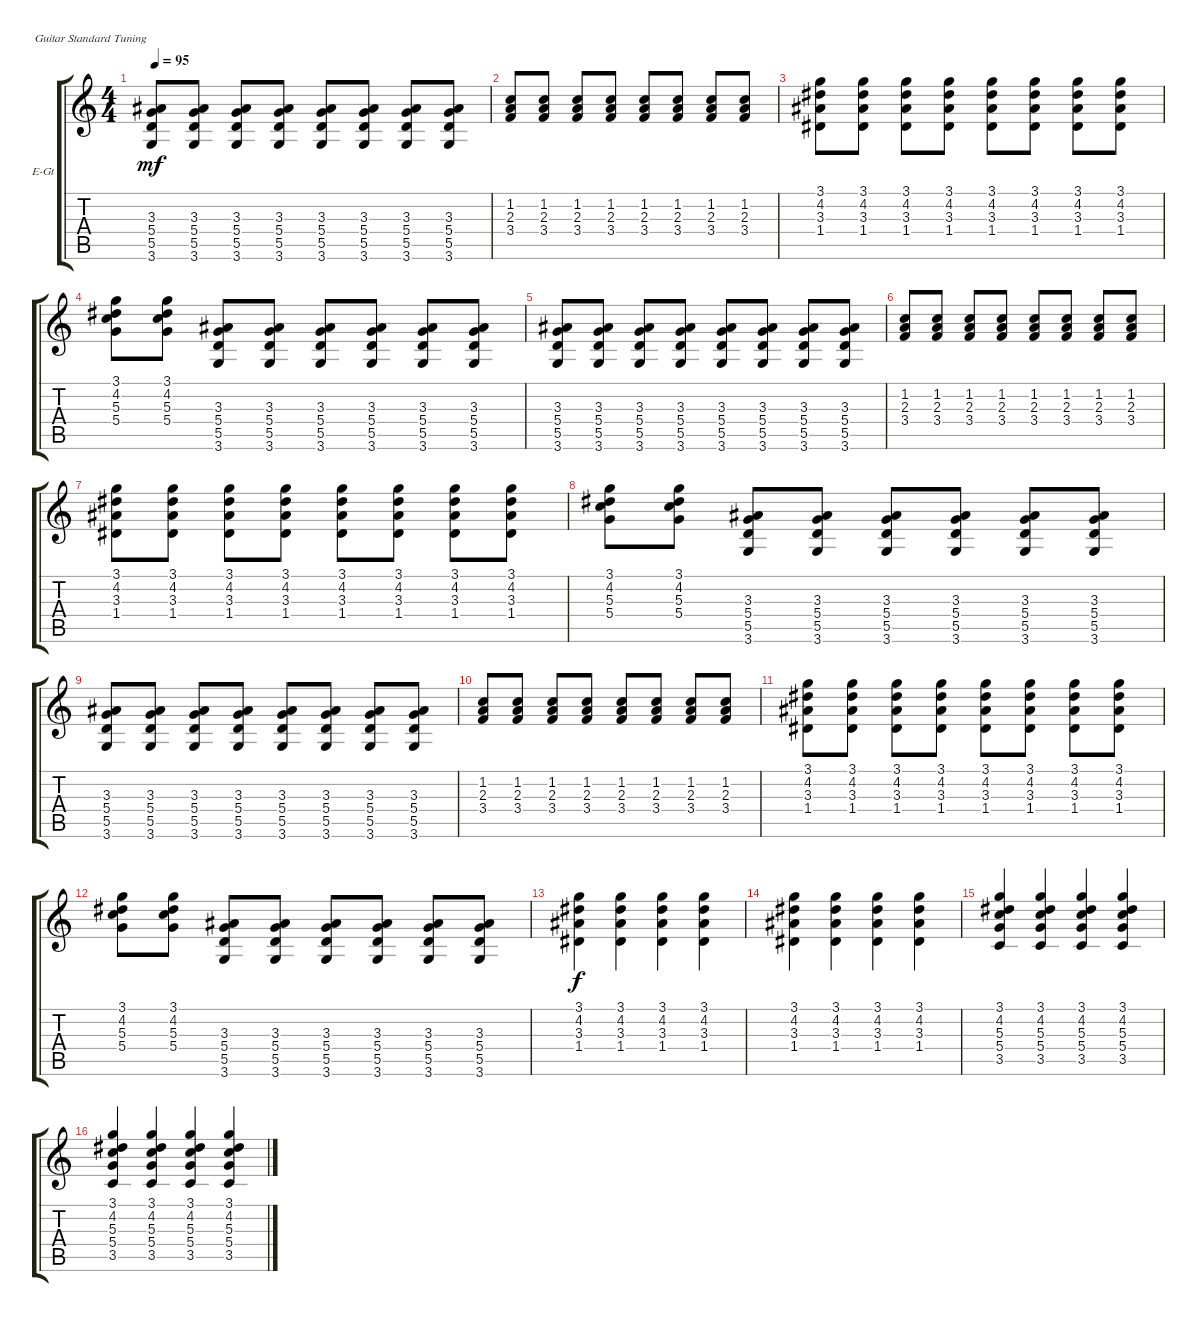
\defaultSystemsLayout 4
\bracketExtendMode groupsimilarinstruments
\firstSystemTrackNameOrientation horizontal
\otherSystemsTrackNameOrientation horizontal
\track ("Electric Guitar" "E-Gt") {instrument electricguitarclean}
\staff {score tabs}
\tuning (E4 B3 G3 D3 A2 E2)
\ts (4 4)
\tempo 95
\clef g2
\ks c
(3.6 5.5 5.4 3.3).8{dy mf} (3.6 5.5 5.4 3.3).8 (3.6 5.5 5.4 3.3).8 (3.6 5.5 5.4 3.3).8 (3.6 5.5 5.4 3.3).8 (3.6 5.5 5.4 3.3).8 (3.6 5.5 5.4 3.3).8 (3.6 5.5 5.4 3.3).8 |
(3.4 2.3 1.2).8 (3.4 2.3 1.2).8 (3.4 2.3 1.2).8 (3.4 2.3 1.2).8 (3.4 2.3 1.2).8 (3.4 2.3 1.2).8 (3.4 2.3 1.2).8 (3.4 2.3 1.2).8 |
(1.4 3.3 4.2 3.1).8 (1.4 3.3 4.2 3.1).8 (1.4 3.3 4.2 3.1).8 (1.4 3.3 4.2 3.1).8 (1.4 3.3 4.2 3.1).8 (1.4 3.3 4.2 3.1).8 (1.4 3.3 4.2 3.1).8 (1.4 3.3 4.2 3.1).8 |
(5.4 5.3 4.2 3.1).8 (5.4 5.3 4.2 3.1).8 (3.6 5.5 5.4 3.3).8 (3.6 5.5 5.4 3.3).8 (3.6 5.5 5.4 3.3).8 (3.6 5.5 5.4 3.3).8 (3.6 5.5 5.4 3.3).8 (3.6 5.5 5.4 3.3).8 |
(3.6 5.5 5.4 3.3).8 (3.6 5.5 5.4 3.3).8 (3.6 5.5 5.4 3.3).8 (3.6 5.5 5.4 3.3).8 (3.6 5.5 5.4 3.3).8 (3.6 5.5 5.4 3.3).8 (3.6 5.5 5.4 3.3).8 (3.6 5.5 5.4 3.3).8 |
(3.4 2.3 1.2).8 (3.4 2.3 1.2).8 (3.4 2.3 1.2).8 (3.4 2.3 1.2).8 (3.4 2.3 1.2).8 (3.4 2.3 1.2).8 (3.4 2.3 1.2).8 (3.4 2.3 1.2).8 |
(1.4 3.3 4.2 3.1).8 (1.4 3.3 4.2 3.1).8 (1.4 3.3 4.2 3.1).8 (1.4 3.3 4.2 3.1).8 (1.4 3.3 4.2 3.1).8 (1.4 3.3 4.2 3.1).8 (1.4 3.3 4.2 3.1).8 (1.4 3.3 4.2 3.1).8 |
(5.4 5.3 4.2 3.1).8 (5.4 5.3 4.2 3.1).8 (3.6 5.5 5.4 3.3).8 (3.6 5.5 5.4 3.3).8 (3.6 5.5 5.4 3.3).8 (3.6 5.5 5.4 3.3).8 (3.6 5.5 5.4 3.3).8 (3.6 5.5 5.4 3.3).8 |
(3.6 5.5 5.4 3.3).8 (3.6 5.5 5.4 3.3).8 (3.6 5.5 5.4 3.3).8 (3.6 5.5 5.4 3.3).8 (3.6 5.5 5.4 3.3).8 (3.6 5.5 5.4 3.3).8 (3.6 5.5 5.4 3.3).8 (3.6 5.5 5.4 3.3).8 |
(3.4 2.3 1.2).8 (3.4 2.3 1.2).8 (3.4 2.3 1.2).8 (3.4 2.3 1.2).8 (3.4 2.3 1.2).8 (3.4 2.3 1.2).8 (3.4 2.3 1.2).8 (3.4 2.3 1.2).8 |
(1.4 3.3 4.2 3.1).8 (1.4 3.3 4.2 3.1).8 (1.4 3.3 4.2 3.1).8 (1.4 3.3 4.2 3.1).8 (1.4 3.3 4.2 3.1).8 (1.4 3.3 4.2 3.1).8 (1.4 3.3 4.2 3.1).8 (1.4 3.3 4.2 3.1).8 |
(5.4 5.3 4.2 3.1).8 (5.4 5.3 4.2 3.1).8 (3.6 5.5 5.4 3.3).8 (3.6 5.5 5.4 3.3).8 (3.6 5.5 5.4 3.3).8 (3.6 5.5 5.4 3.3).8 (3.6 5.5 5.4 3.3).8 (3.6 5.5 5.4 3.3).8 |
(1.4 3.3 4.2 3.1).4{dy f} (1.4 3.3 4.2 3.1).4 (1.4 3.3 4.2 3.1).4 (1.4 3.3 4.2 3.1).4 |
(1.4 3.3 4.2 3.1).4 (1.4 3.3 4.2 3.1).4 (1.4 3.3 4.2 3.1).4 (1.4 3.3 4.2 3.1).4 |
(3.5 5.4 5.3 4.2 3.1).4 (3.5 5.4 5.3 4.2 3.1).4 (3.5 5.4 5.3 4.2 3.1).4 (3.5 5.4 5.3 4.2 3.1).4 |
(3.5 5.4 5.3 4.2 3.1).4 (3.5 5.4 5.3 4.2 3.1).4 (3.5 5.4 5.3 4.2 3.1).4 (3.5 5.4 5.3 4.2 3.1).4
